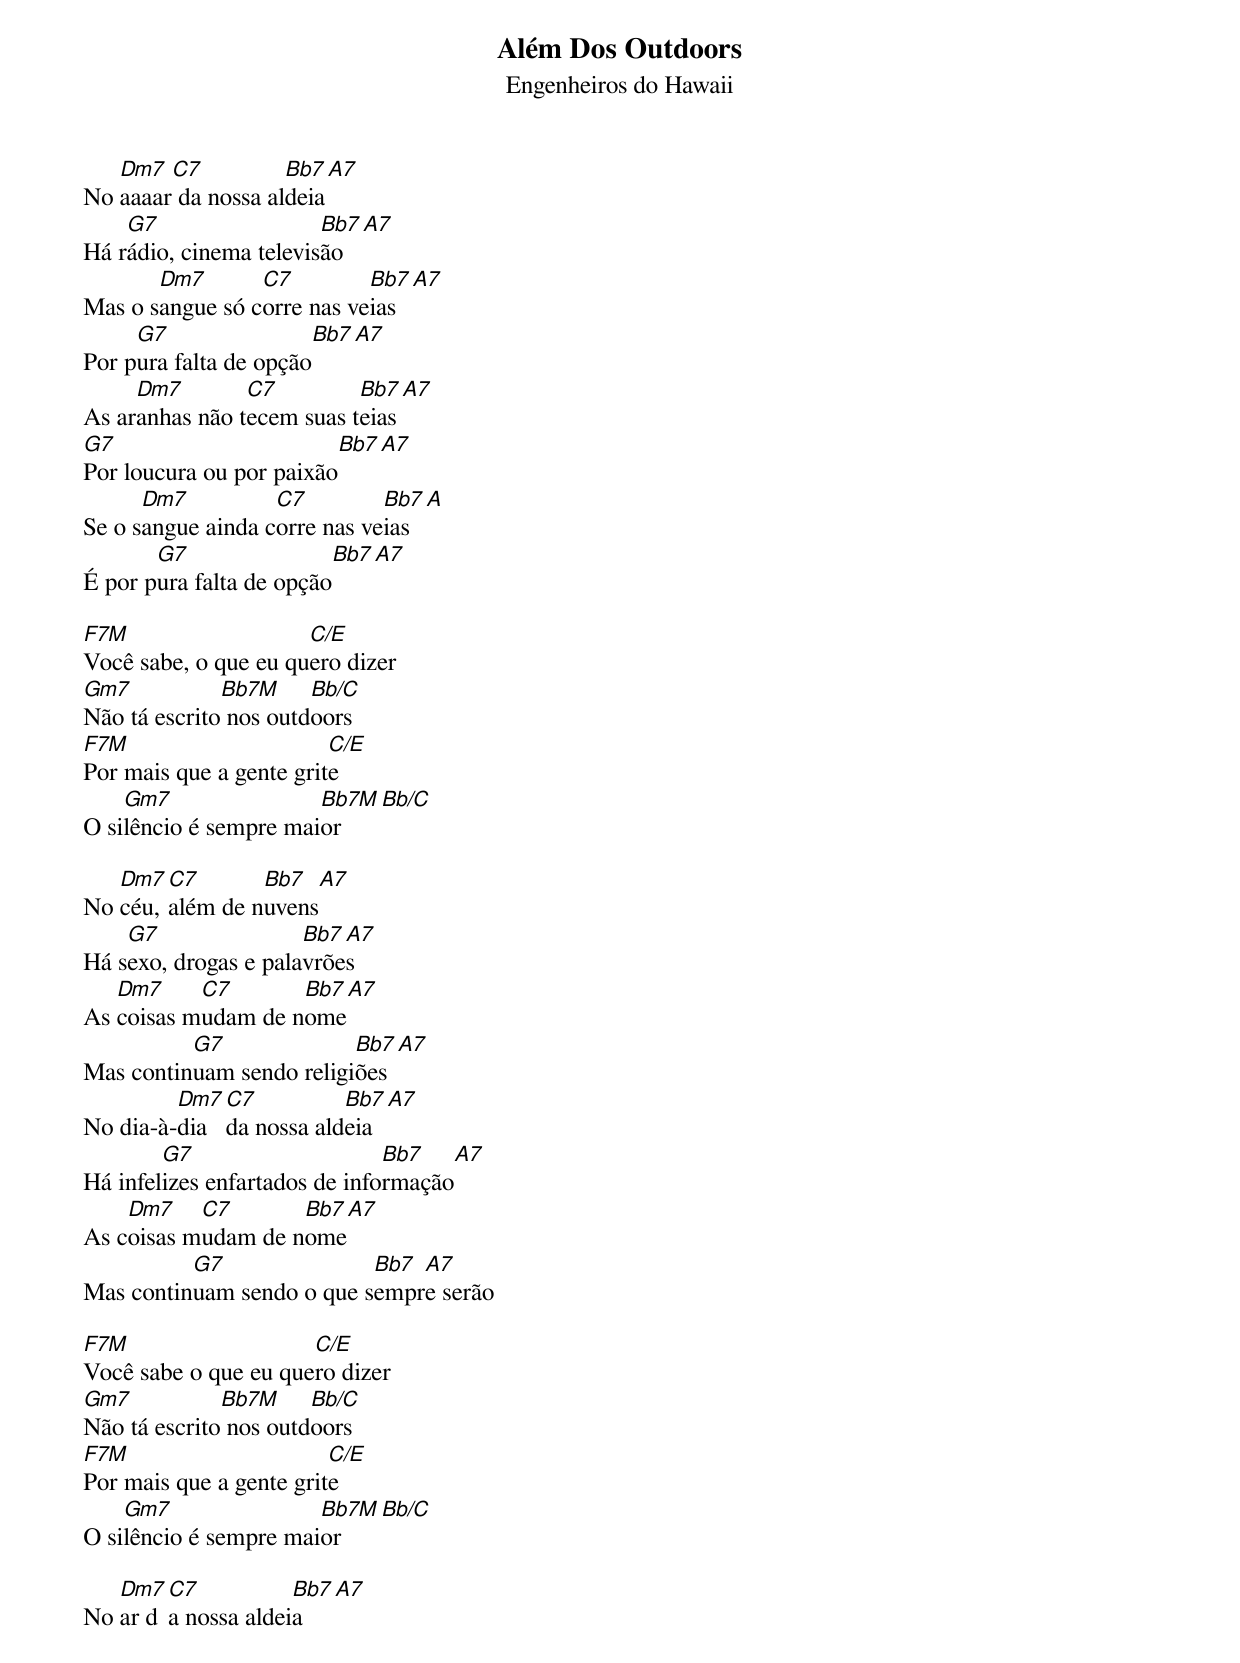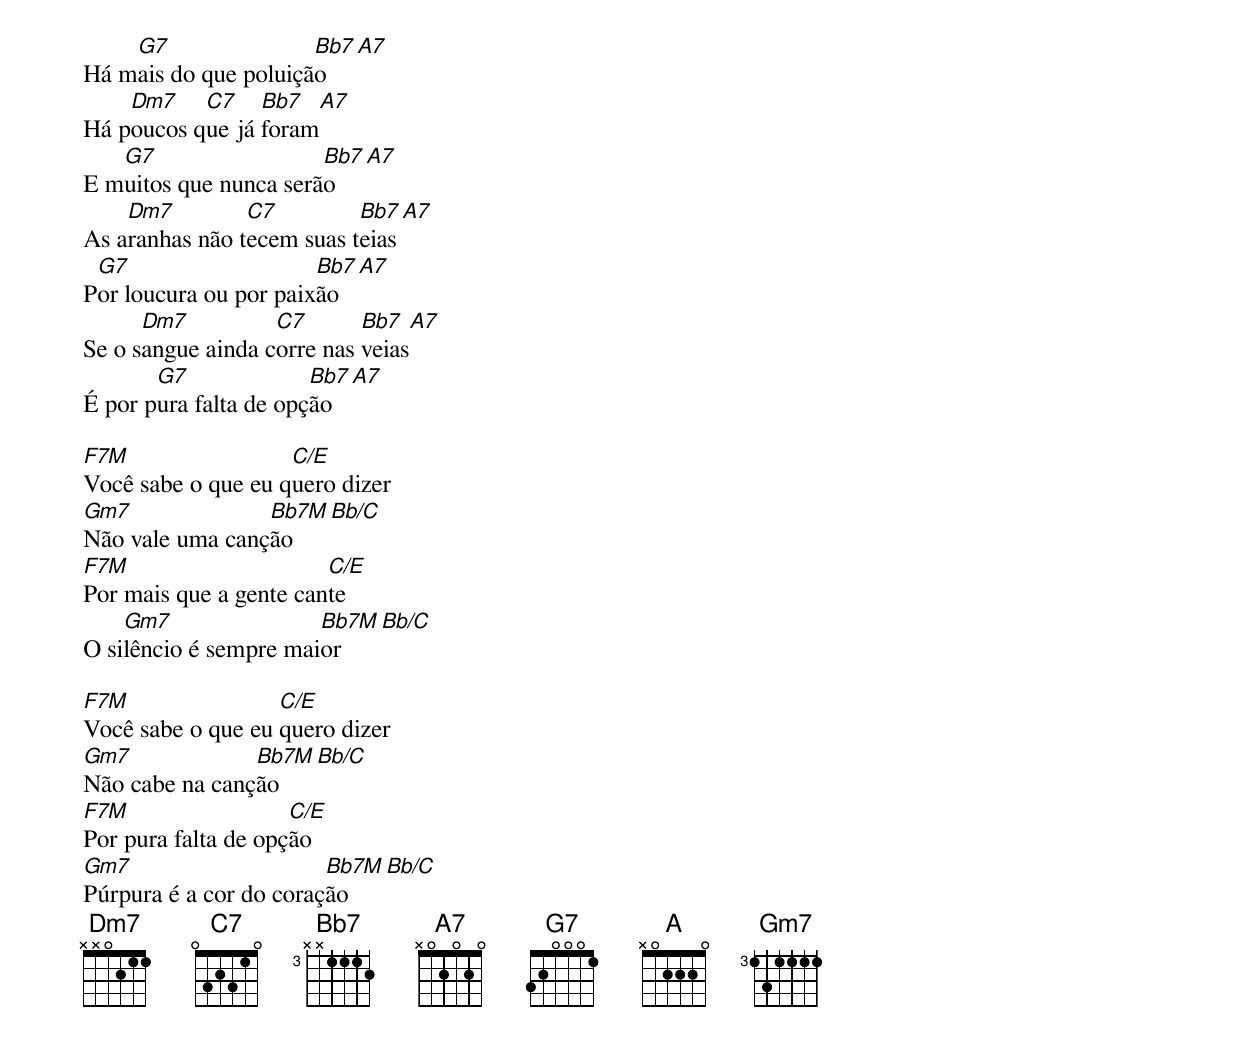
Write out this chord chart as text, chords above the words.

Além Dos Outdoors
Engenheiros do Hawaii

   Dm7  C7          Bb7   A7
No aaaar da nossa aldeia
    G7                  Bb7 A7
Há rádio, cinema televisão
       Dm7       C7         Bb7   A7
Mas o sangue só corre nas veias
     G7                  Bb7 A7
Por pura falta de opção
     Dm7        C7         Bb7   A7
As aranhas não tecem suas teias
G7                         Bb7 A7
Por loucura ou por paixão
      Dm7          C7         Bb7   A
Se o sangue ainda corre nas veias
       G7                  Bb7 A7
É por pura falta de opção

F7M                   C/E
Você sabe, o que eu quero dizer
Gm7           Bb7M     Bb/C
Não tá escrito nos outdoors
F7M                      C/E
Por mais que a gente grite
    Gm7                Bb7M Bb/C
O silêncio é sempre maior

   Dm7  C7       Bb7     A7
No céu, além de nuvens
    G7                Bb7 A7
Há sexo, drogas e palavrões
   Dm7     C7       Bb7   A7
As coisas mudam de nome
          G7              Bb7 A7
Mas continuam sendo religiões
         Dm7 C7          Bb7   A7
No dia-à-dia da nossa aldeia
        G7                     Bb7   A7
Há infelizes enfartados de informação
    Dm7    C7       Bb7   A7
As coisas mudam de nome
          G7               Bb7 A7
Mas continuam sendo o que sempre serão

F7M                   C/E
Você sabe o que eu quero dizer
Gm7           Bb7M     Bb/C
Não tá escrito nos outdoors
F7M                      C/E
Por mais que a gente grite
    Gm7                Bb7M Bb/C
O silêncio é sempre maior

   Dm7 C7           Bb7  A7
No ar da nossa aldeia
    G7                Bb7 A7
Há mais do que poluição
    Dm7    C7    Bb7    A7
Há poucos que já foram
   G7                  Bb7 A7
E muitos que nunca serão
    Dm7         C7         Bb7    A7
As aranhas não tecem suas teias
 G7                    Bb7 A7
Por loucura ou por paixão
      Dm7          C7       Bb7    A7
Se o sangue ainda corre nas veias
       G7              Bb7  A7
É por pura falta de opção

F7M                 C/E
Você sabe o que eu quero dizer
Gm7              Bb7M Bb/C
Não vale uma canção
F7M                     C/E
Por mais que a gente cante
    Gm7                Bb7M Bb/C
O silêncio é sempre maior

F7M                C/E
Você sabe o que eu quero dizer
Gm7             Bb7M Bb/C
Não cabe na canção
F7M                  C/E
Por pura falta de opção
Gm7                     Bb7M Bb/C
Púrpura é a cor do coração
